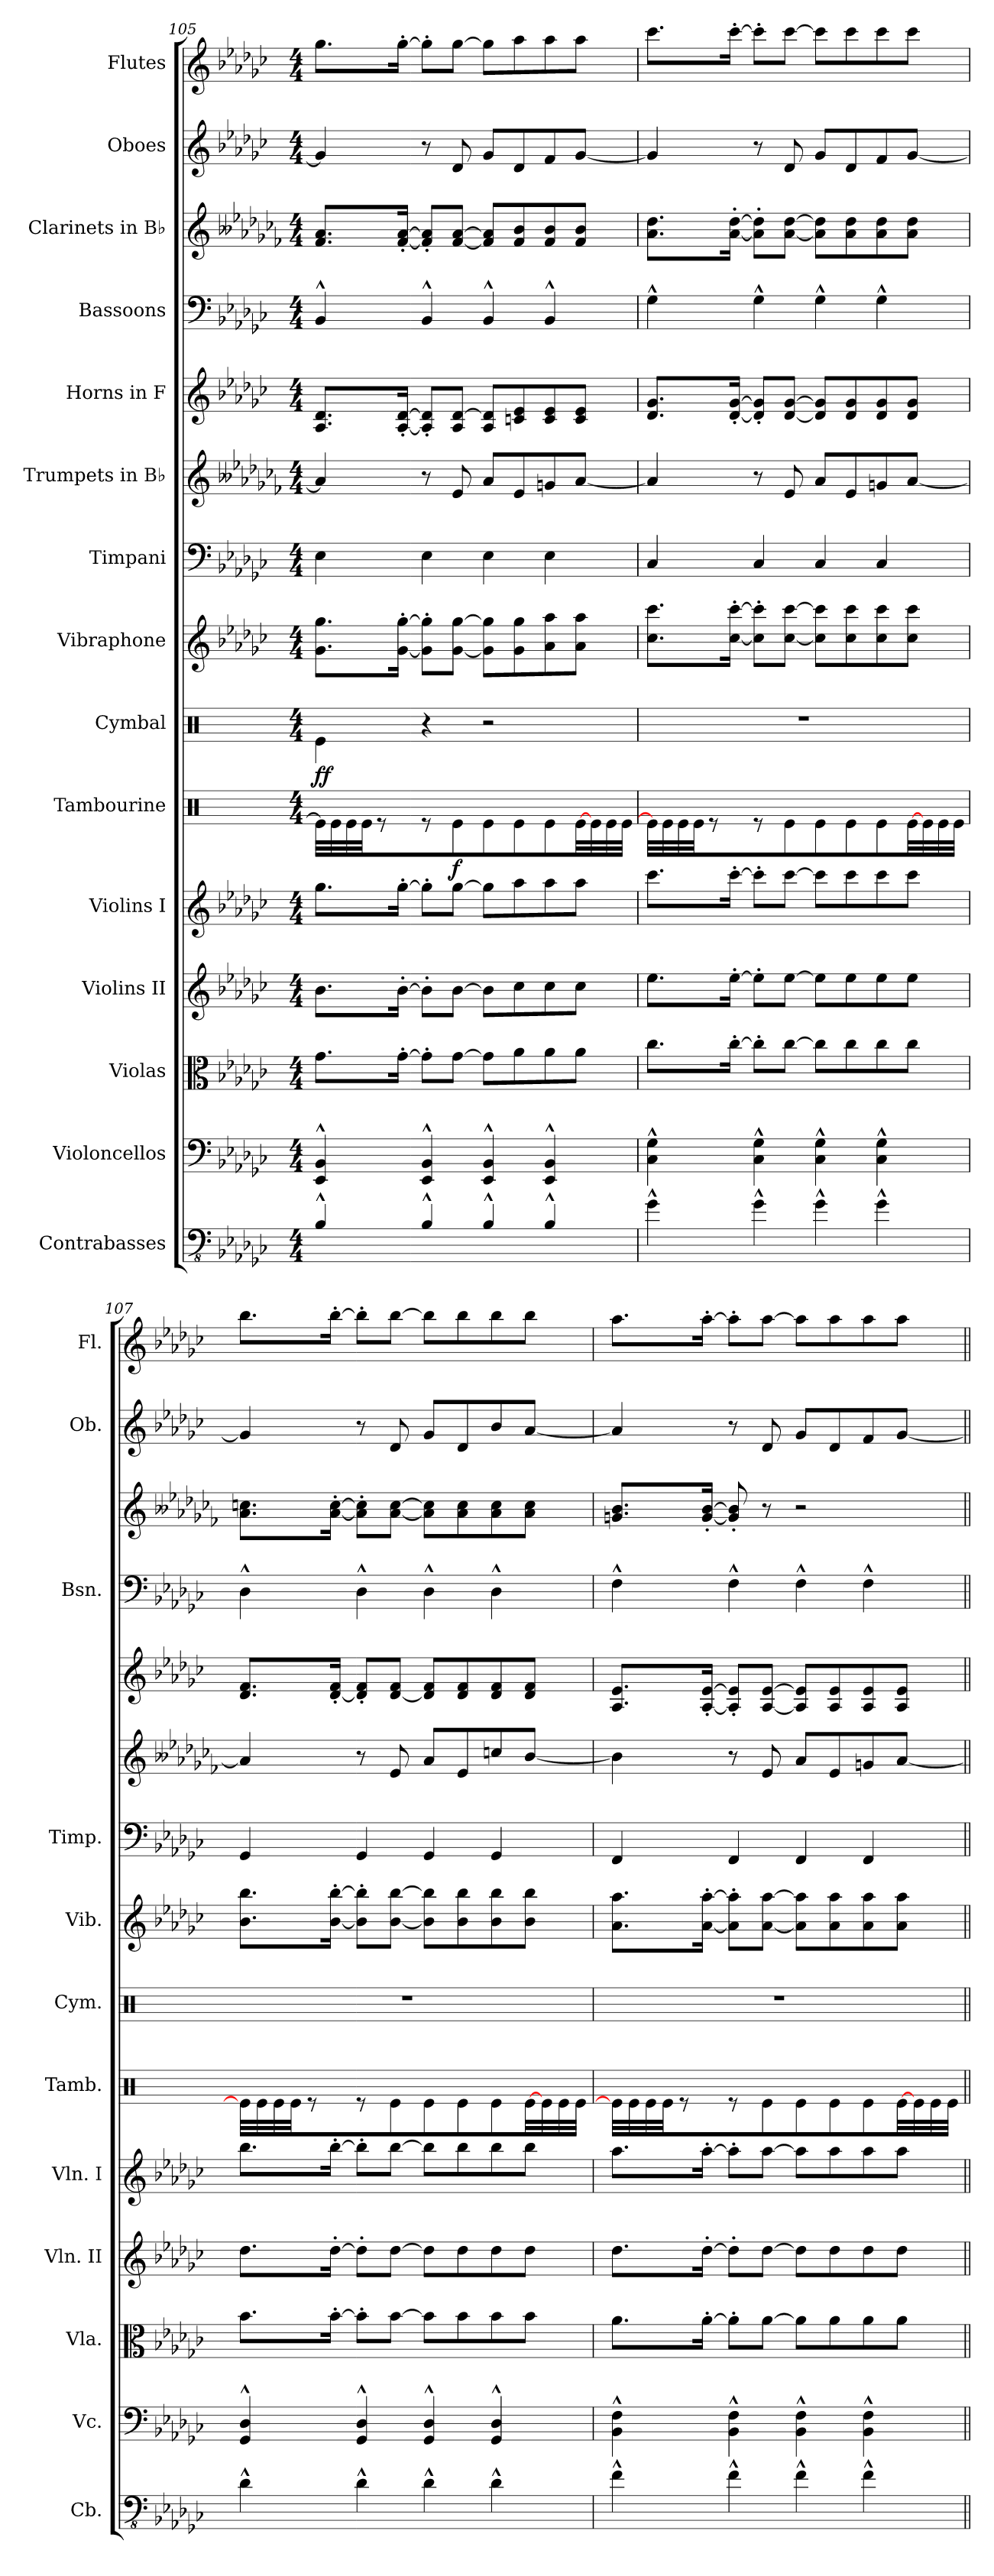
**kern	**kern	**kern	**kern	**kern	**kern	**dynam	**kern	**dynam	**kern	**kern	**kern	**kern	**kern	**kern	**kern	**kern
*part15	*part14	*part13	*part12	*part11	*part10	*part10	*part9	*part9	*part8	*part7	*part6	*part5	*part4	*part3	*part2	*part1
*staff15	*staff14	*staff13	*staff12	*staff11	*staff10	*staff10	*staff9	*staff9	*staff8	*staff7	*staff6	*staff5	*staff4	*staff3	*staff2	*staff1
*I"Contrabasses	*I"Violoncellos	*I"Violas	*I"Violins II	*I"Violins I	*I"Tambourine	*	*I"Cymbal	*	*I"Vibraphone	*I"Timpani	*I"Trumpets in B♭	*I"Horns in F	*I"Bassoons	*I"Clarinets in B♭	*I"Oboes	*I"Flutes
*I'Cb.	*I'Vc.	*I'Vla.	*I'Vln. II	*I'Vln. I	*I'Tamb.	*	*I'Cym.	*	*I'Vib.	*I'Timp.	*	*	*I'Bsn.	*	*I'Ob.	*I'Fl.
*clefFv4	*clefF4	*clefC3	*clefG2	*clefG2	*clefX	*	*clefX	*	*clefG2	*clefF4	*clefG2	*clefG2	*clefF4	*clefG2	*clefG2	*clefG2
*ITrd7c12	*	*	*	*	*	*	*	*	*	*	*ITrd1c2	*ITrd4c7	*	*ITrd1c2	*	*
*k[b-e-a-d-g-c-]	*k[b-e-a-d-g-c-]	*k[b-e-a-d-g-c-]	*k[b-e-a-d-g-c-]	*k[b-e-a-d-g-c-]	*k[]	*	*k[]	*	*k[b-e-a-d-g-c-]	*k[b-e-a-d-g-c-]	*k[b--e-a-d-g-c-f-]	*k[b-e-a-d-g-c-f-]	*k[b-e-a-d-g-c-]	*k[b--e-a-d-g-c-f-]	*k[b-e-a-d-g-c-]	*k[b-e-a-d-g-c-]
*M4/4	*M4/4	*M4/4	*M4/4	*M4/4	*M4/4	*	*M4/4	*	*M4/4	*M4/4	*M4/4	*M4/4	*M4/4	*M4/4	*M4/4	*M4/4
=105	=105	=105	=105	=105	=105	=105	=105	=105	=105	=105	=105	=105	=105	=105	=105	=105
!	!	!	!	!	!	!	!	!LO:DY:b	!	!	!	!	!	!	!	!
*	*	*	*	*	*tremolo	*	*	*	*	*	*	*	*	*	*	*
4BBB-^^/	4EE-/^^ 4BB-/^^	8.g-\L	8.b-\L	8.gg-\L	32Re\]	.	4Re\	ff	8.g-\ 8.gg-\L	4E-\	4g-/]	8.D-/ 8.G-/L	4BB-^^/	8.e-/ 8.g-/L	4g-/]	8.gg-\L
.	.	.	.	.	32Re\	.	.	.	.	.	.	.	.	.	.	.
.	.	.	.	.	32Re\	.	.	.	.	.	.	.	.	.	.	.
.	.	.	.	.	32Re\	.	.	.	.	.	.	.	.	.	.	.
*	*	*	*	*	*Xtremolo	*	*	*	*	*	*	*	*	*	*	*
.	.	.	.	.	8r	.	.	.	.	.	.	.	.	.	.	.
.	.	[16g-'\Jk	[16b-'\Jk	[16gg-'\Jk	.	.	.	.	[16g-\' [16gg-\'Jk	.	.	[16D-/' [16G-/'Jk	.	[16e-/' [16g-/'Jk	.	[16gg-'\Jk
4BBB-^^/	4EE-/^^ 4BB-/^^	8g-'\L]	8b-'\L]	8gg-'\L]	8r	.	4r	.	8g-\]' 8gg-\]'L	4E-\	8r	8D-/]' 8G-/]'L	4BB-^^/	8e-/]' 8g-/]'L	8r	8gg-'\L]
!	!	!	!	!	!	!LO:DY:b	!	!	!	!	!	!	!	!	!	!
.	.	[8g-\J	[8b-\J	[8gg-\J	8Re\	f	.	.	[8g-\ [8gg-\J	.	8d-/	8D-/ [8G-/J	.	[8e-/ [8g-/J	8d-/	[8gg-\J
4BBB-^^/	4EE-/^^ 4BB-/^^	8g-\L]	8b-\L]	8gg-\L]	8Re\L	.	2r	.	8g-\] 8gg-\]L	4E-\	8g-/L	8D-/ 8G-/]L	4BB-^^/	8e-/] 8g-/]L	8g-/L	8gg-\L]
.	.	8a-\	8cc-\	8aa-\	8Re\	.	.	.	8g-\ 8gg-\	.	8d-/	8Fn/ 8A-/	.	8e-/ 8a-/	8d-/	8aa-\
4BBB-^^/	4EE-/^^ 4BB-/^^	8a-\	8cc-\	8aa-\	8Re\	.	.	.	8a-\ 8aa-\	4E-\	8fn/	8F/ 8A-/	4BB-^^/	8e-/ 8a-/	8f/	8aa-\
*	*	*	*	*	*tremolo	*	*	*	*	*	*	*	*	*	*	*
.	.	8a-\J	8cc-\J	8aa-\J	[32Re\	.	.	.	8a-\ 8aa-\J	.	[8g-/J	8F/ 8A-/J	.	8e-/ 8a-/J	[8g-/J	8aa-\J
.	.	.	.	.	32Re\	.	.	.	.	.	.	.	.	.	.	.
.	.	.	.	.	32Re\	.	.	.	.	.	.	.	.	.	.	.
.	.	.	.	.	32Re\JJJ	.	.	.	.	.	.	.	.	.	.	.
=106	=106	=106	=106	=106	=106	=106	=106	=106	=106	=106	=106	=106	=106	=106	=106	=106
4GG-^^\	4C-\^^ 4G-\^^	8.cc-\L	8.ee-\L	8.ccc-\L	32Re\]	.	1r	.	8.cc-\ 8.ccc-\L	4C-/	4g-/]	8.G-/ 8.c-/L	4G-^^\	8.g-\ 8.cc-\L	4g-/]	8.ccc-\L
.	.	.	.	.	32Re\	.	.	.	.	.	.	.	.	.	.	.
.	.	.	.	.	32Re\	.	.	.	.	.	.	.	.	.	.	.
.	.	.	.	.	32Re\	.	.	.	.	.	.	.	.	.	.	.
*	*	*	*	*	*Xtremolo	*	*	*	*	*	*	*	*	*	*	*
.	.	.	.	.	8r	.	.	.	.	.	.	.	.	.	.	.
.	.	[16cc-'\Jk	[16ee-'\Jk	[16ccc-'\Jk	.	.	.	.	[16cc-\' [16ccc-\'Jk	.	.	[16G-/' [16c-/'Jk	.	[16g-\' [16cc-\'Jk	.	[16ccc-'\Jk
4GG-^^\	4C-\^^ 4G-\^^	8cc-'\L]	8ee-'\L]	8ccc-'\L]	8r	.	.	.	8cc-\]' 8ccc-\]'L	4C-/	8r	8G-/]' 8c-/]'L	4G-^^\	8g-\]' 8cc-\]'L	8r	8ccc-'\L]
.	.	[8cc-\J	[8ee-\J	[8ccc-\J	8Re\	.	.	.	[8cc-\ [8ccc-\J	.	8d-/	[8G-/ [8c-/J	.	[8g-\ [8cc-\J	8d-/	[8ccc-\J
4GG-^^\	4C-\^^ 4G-\^^	8cc-\L]	8ee-\L]	8ccc-\L]	8Re\L	.	.	.	8cc-\] 8ccc-\]L	4C-/	8g-/L	8G-/] 8c-/]L	4G-^^\	8g-\] 8cc-\]L	8g-/L	8ccc-\L]
.	.	8cc-\	8ee-\	8ccc-\	8Re\	.	.	.	8cc-\ 8ccc-\	.	8d-/	8G-/ 8c-/	.	8g-\ 8cc-\	8d-/	8ccc-\
4GG-^^\	4C-\^^ 4G-\^^	8cc-\	8ee-\	8ccc-\	8Re\	.	.	.	8cc-\ 8ccc-\	4C-/	8fn/	8G-/ 8c-/	4G-^^\	8g-\ 8cc-\	8f/	8ccc-\
*	*	*	*	*	*tremolo	*	*	*	*	*	*	*	*	*	*	*
.	.	8cc-\J	8ee-\J	8ccc-\J	[32Re\	.	.	.	8cc-\ 8ccc-\J	.	[8g-/J	8G-/ 8c-/J	.	8g-\ 8cc-\J	[8g-/J	8ccc-\J
.	.	.	.	.	32Re\	.	.	.	.	.	.	.	.	.	.	.
.	.	.	.	.	32Re\	.	.	.	.	.	.	.	.	.	.	.
.	.	.	.	.	32Re\JJJ	.	.	.	.	.	.	.	.	.	.	.
=107	=107	=107	=107	=107	=107	=107	=107	=107	=107	=107	=107	=107	=107	=107	=107	=107
4DD-^^\	4GG-/^^ 4D-/^^	8.b-\L	8.dd-\L	8.bb-\L	32Re\]	.	1r	.	8.b-\ 8.bb-\L	4GG-/	4g-/]	8.G-/ 8.B-/L	4D-^^\	8.g-\ 8.b-X\L	4g-/]	8.bb-\L
.	.	.	.	.	32Re\	.	.	.	.	.	.	.	.	.	.	.
.	.	.	.	.	32Re\	.	.	.	.	.	.	.	.	.	.	.
.	.	.	.	.	32Re\	.	.	.	.	.	.	.	.	.	.	.
*	*	*	*	*	*Xtremolo	*	*	*	*	*	*	*	*	*	*	*
.	.	.	.	.	8r	.	.	.	.	.	.	.	.	.	.	.
.	.	[16b-'\Jk	[16dd-'\Jk	[16bb-'\Jk	.	.	.	.	[16b-\' [16bb-\'Jk	.	.	[16G-/' 16B-/'Jk	.	[16g-\' [16b-\'Jk	.	[16bb-'\Jk
4DD-^^\	4GG-/^^ 4D-/^^	8b-'\L]	8dd-'\L]	8bb-'\L]	8r	.	.	.	8b-\]' 8bb-\]'L	4GG-/	8r	8G-/]' 8B-/'L	4D-^^\	8g-\]' 8b-\]'L	8r	8bb-'\L]
.	.	[8b-\J	[8dd-\J	[8bb-\J	8Re\	.	.	.	[8b-\ [8bb-\J	.	8d-/	[8G-/ 8B-/J	.	[8g-\ [8b-\J	8d-/	[8bb-\J
4DD-^^\	4GG-/^^ 4D-/^^	8b-\L]	8dd-\L]	8bb-\L]	8Re\L	.	.	.	8b-\] 8bb-\]L	4GG-/	8g-/L	8G-/] 8B-/L	4D-^^\	8g-\] 8b-\]L	8g-/L	8bb-\L]
.	.	8b-\	8dd-\	8bb-\	8Re\	.	.	.	8b-\ 8bb-\	.	8d-/	8G-/ 8B-/	.	8g-\ 8b-\	8d-/	8bb-\
4DD-^^\	4GG-/^^ 4D-/^^	8b-\	8dd-\	8bb-\	8Re\	.	.	.	8b-\ 8bb-\	4GG-/	8b-X/	8G-/ 8B-/	4D-^^\	8g-\ 8b-\	8b-/	8bb-\
*	*	*	*	*	*tremolo	*	*	*	*	*	*	*	*	*	*	*
.	.	8b-\J	8dd-\J	8bb-\J	[32Re\	.	.	.	8b-\ 8bb-\J	.	[8a-/J	8G-/ 8B-/J	.	8g-\ 8b-\J	[8a-/J	8bb-\J
.	.	.	.	.	32Re\	.	.	.	.	.	.	.	.	.	.	.
.	.	.	.	.	32Re\	.	.	.	.	.	.	.	.	.	.	.
.	.	.	.	.	32Re\JJJ	.	.	.	.	.	.	.	.	.	.	.
!!LO:PB:g=z
=108	=108	=108	=108	=108	=108	=108	=108	=108	=108	=108	=108	=108	=108	=108	=108	=108
4FF^^\	4BB-\^^ 4F\^^	8.a-\L	8.dd-\L	8.aa-\L	32Re\]	.	1r	.	8.a-\ 8.aa-\L	4FF/	4a-\]	8.D-/ 8.A-/L	4F^^\	8.fn/ 8.a-/L	4a-/]	8.aa-\L
.	.	.	.	.	32Re\	.	.	.	.	.	.	.	.	.	.	.
.	.	.	.	.	32Re\	.	.	.	.	.	.	.	.	.	.	.
.	.	.	.	.	32Re\	.	.	.	.	.	.	.	.	.	.	.
*	*	*	*	*	*Xtremolo	*	*	*	*	*	*	*	*	*	*	*
.	.	.	.	.	8r	.	.	.	.	.	.	.	.	.	.	.
.	.	[16a-'\Jk	[16dd-'\Jk	[16aa-'\Jk	.	.	.	.	[16a-\' [16aa-\'Jk	.	.	[16D-/' [16A-/'Jk	.	[16f/' [16a-/'Jk	.	[16aa-'\Jk
4FF^^\	4BB-\^^ 4F\^^	8a-'\L]	8dd-'\L]	8aa-'\L]	8r	.	.	.	8a-\]' 8aa-\]'L	4FF/	8r	8D-/]' 8A-/]'L	4F^^\	8f/]' 8a-/]'	8r	8aa-'\L]
.	.	[8a-\J	[8dd-\J	[8aa-\J	8Re\	.	.	.	[8a-\ [8aa-\J	.	8d-/	[8D-/ [8A-/J	.	8r	8d-/	[8aa-\J
4FF^^\	4BB-\^^ 4F\^^	8a-\L]	8dd-\L]	8aa-\L]	8Re\L	.	.	.	8a-\] 8aa-\]L	4FF/	8g-/L	8D-/] 8A-/]L	4F^^\	2r	8g-/L	8aa-\L]
.	.	8a-\	8dd-\	8aa-\	8Re\	.	.	.	8a-\ 8aa-\	.	8d-/	8D-/ 8A-/	.	.	8d-/	8aa-\
4FF^^\	4BB-\^^ 4F\^^	8a-\	8dd-\	8aa-\	8Re\	.	.	.	8a-\ 8aa-\	4FF/	8fn/	8D-/ 8A-/	4F^^\	.	8f/	8aa-\
*	*	*	*	*	*tremolo	*	*	*	*	*	*	*	*	*	*	*
.	.	8a-\J	8dd-\J	8aa-\J	[32Re\	.	.	.	8a-\ 8aa-\J	.	[8g-/J	8D-/ 8A-/J	.	.	[8g-/J	8aa-\J
.	.	.	.	.	32Re\	.	.	.	.	.	.	.	.	.	.	.
.	.	.	.	.	32Re\	.	.	.	.	.	.	.	.	.	.	.
.	.	.	.	.	32Re\JJJ	.	.	.	.	.	.	.	.	.	.	.
*	*	*	*	*	*Xtremolo	*	*	*	*	*	*	*	*	*	*	*
=||	=||	=||	=||	=||	=||	=||	=||	=||	=||	=||	=||	=||	=||	=||	=||	=||
*-	*-	*-	*-	*-	*-	*-	*-	*-	*-	*-	*-	*-	*-	*-	*-	*-
